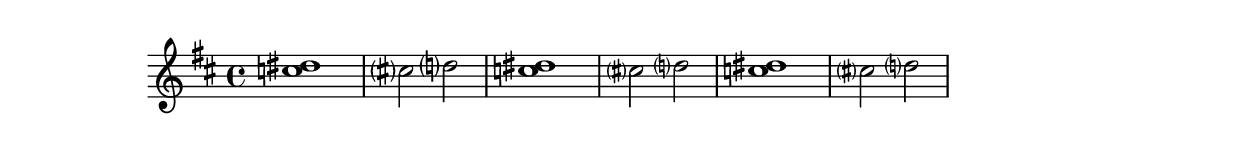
\version "1.7.18"
\header{
	texidoc="@cindex Cautionary Accidentals
Lilypond can display cautionary accidentals in different ways.
" }
\score { \notes \context Staff \transpose c c'' {
  \key d \major
%  \property Staff.autoReminders = #'cautionary
  \property Staff.Accidental \override #'font-relative-size = #0
  <<dis c>>1 cis?2 d?
  \property Staff.Accidental \override #'cautionary-style = #'smaller
  <<dis c>>1 cis?2 d?
  \property Staff.Accidental \override #'cautionary-style = #'parentheses
  <<dis c>>1 cis?2 d?

}
\paper{raggedright = ##t}
}


